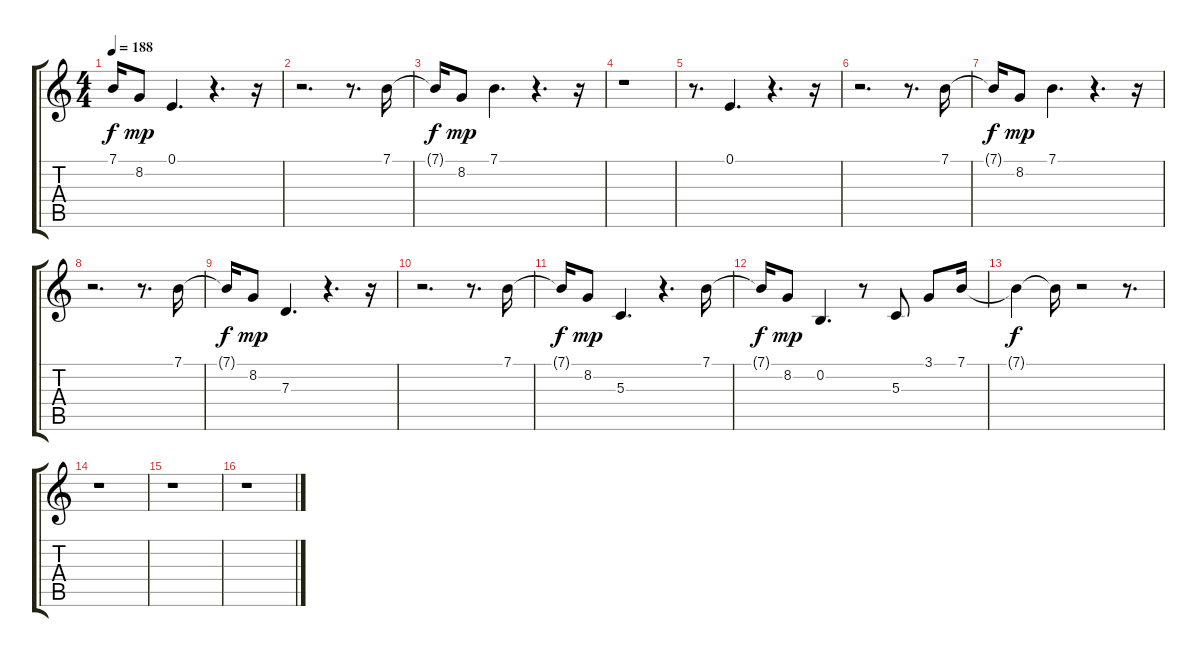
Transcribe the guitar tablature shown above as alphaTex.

\track "" {instrument lead1square}
\staff {score tabs}
\tuning (E4 B3 G3 D3 A2 E2) {hide}
\ts (4 4)
\tempo 188
\clef g2
\ks c
7.1{t}.16{dy f} 8.2.8{dy mp} 0.1.4{d} r.4{d} r.16 |
r.2{d} r.8{d} 7.1.16 |
7.1{t}.16{dy f} 8.2.8{dy mp} 7.1.4{d} r.4{d} r.16 |
r.1 |
r.8{d} 0.1.4{d} r.4{d} r.16 |
r.2{d} r.8{d} 7.1.16 |
7.1{t}.16{dy f} 8.2.8{dy mp} 7.1.4{d} r.4{d} r.16 |
r.2{d} r.8{d} 7.1.16 |
7.1{t}.16{dy f} 8.2.8{dy mp} 7.3.4{d} r.4{d} r.16 |
r.2{d} r.8{d} 7.1.16 |
7.1{t}.16{dy f} 8.2.8{dy mp} 5.3.4{d} r.4{d} 7.1.16 |
7.1{t}.16{dy f} 8.2.8{dy mp} 0.2.4{d} r.8 5.3.8 3.1.8 7.1.16 |
7.1{t}.4{dy f} 7.1{t}.16 r.2 r.8{d} |
r.1 |
r.1 |
r.1
